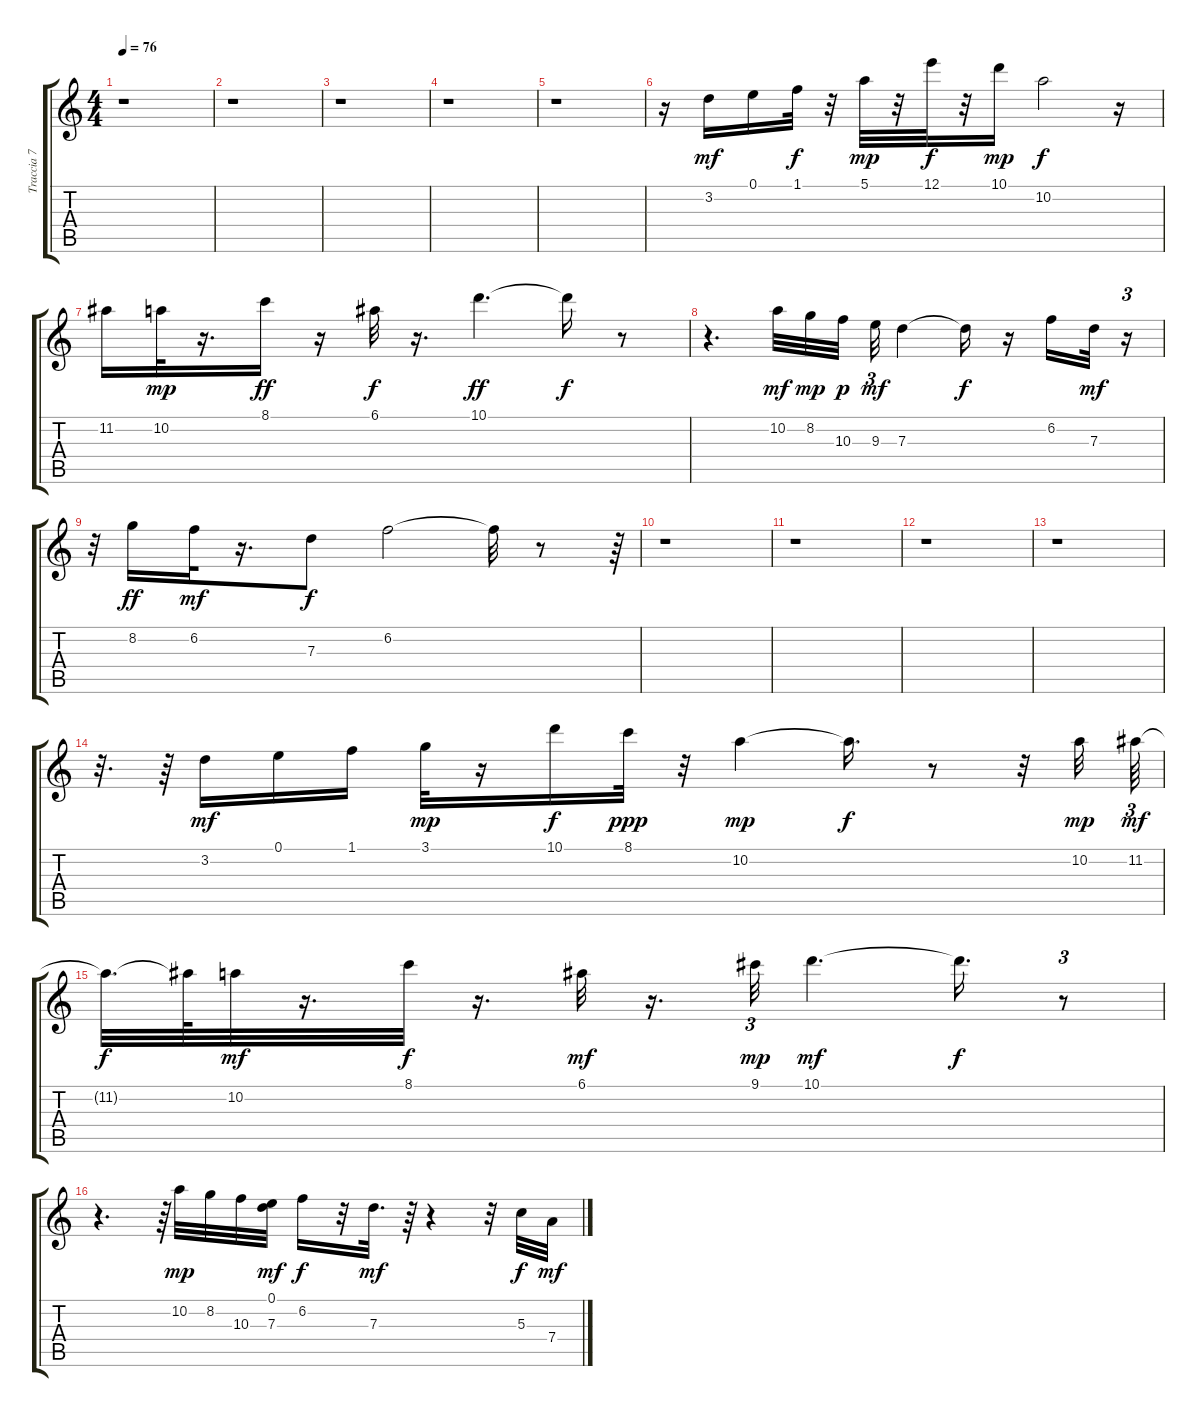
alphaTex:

\track ("Traccia 7" "Traccia 7") {instrument acousticguitarsteel}
\staff {score tabs}
\tuning (E4 B3 G3 D3 A2 E2) {hide}
\ts (4 4)
\tempo 76
\clef g2
\ks c
r.1{dy mf} |
r.1 |
r.1 |
r.1 |
r.1 |
r.16 3.2.16 0.1.16 1.1.32{dy f} r.32 5.1.32{dy mp} r.32 12.1.32{dy f} r.32 10.1.16{dy mp} 10.2.2{dy f} r.16 |
11.2.16 10.2.32{dy mp} r.16{d} 8.1.16{dy ff} r.16 6.1.32{dy f} r.16{d} 10.1.4{d dy ff} 10.1{t}.16{dy f} r.8 |
r.4{d} 10.2.32{dy mf} 8.2.32{dy mp} 10.3.32{dy p beam splitsecondary} 9.3.32{tu (3 2) dy mf} 7.3.4 7.3{t}.16{dy f} r.16 6.2.16 7.3.32{dy mf} r.16{tu (3 2)} |
r.32{tu (3 2)} 8.2.16{dy ff} 6.2.32{dy mf} r.16{d} 7.3.8{dy f} 6.2.2 6.2{t}.32 r.8 r.64{tu (3 2)} |
r.1 |
r.1 |
r.1 |
r.1 |
r.32{d} r.64 3.2.16{dy mf} 0.1.16 1.1.16 3.1.32{dy mp} r.16 10.1.16{dy f} 8.1.32{dy ppp} r.32 10.2.4{dy mp} 10.2{t}.16{d dy f} r.8 r.32 10.2.32{dy mp} 11.2.64{tu (3 2) dy mf} |
11.2{t}.32{d dy f} 11.2{t}.64 10.2.32{dy mf} r.16{d} 8.1.32{dy f} r.16{d} 6.1.32{dy mf} r.16{d} 9.1.32{tu (3 2) dy mp} 10.1.4{d dy mf} 10.1{t}.16{d dy f} r.8{tu (3 2)} |
r.4{d} r.64{tu (3 2)} 10.2.32{dy mp} 8.2.32 10.3.32 (0.1 7.3).32{dy mf} 6.2.16{dy f} r.32 7.3.32{d dy mf} r.64 r.4 r.32 5.3.32{dy f} 7.4.32{dy mf}
